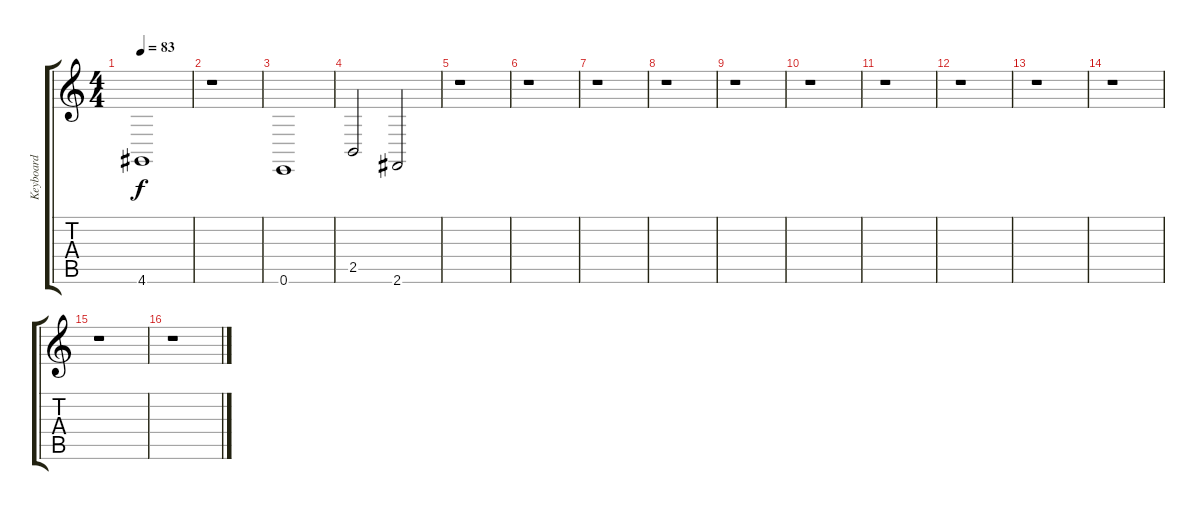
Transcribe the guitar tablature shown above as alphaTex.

\track ("Keyboard" "Keyboard") {instrument pad7halo}
\staff {score tabs}
\tuning (E4 B3 G3 D3 A2 E2) {hide}
\ts (4 4)
\tempo 83
\clef g2
\ks c
4.6.1{dy f} |
r.1 |
0.6.1 |
2.5.2 2.6.2 |
r.1 |
r.1 |
r.1 |
r.1 |
r.1 |
r.1 |
r.1 |
r.1 |
r.1 |
r.1 |
r.1 |
r.1
